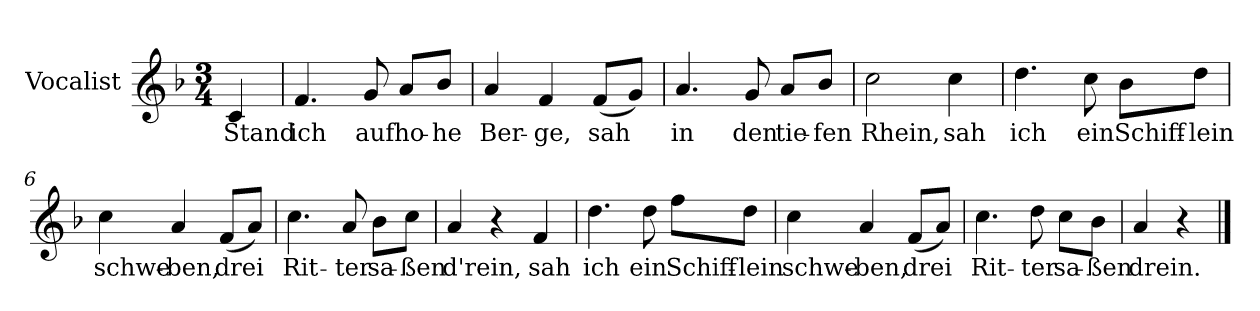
**kern	**text
*part1	*part1
*staff1	*staff1
*I"Vocalist	*
*k[b-]	*
*F:	*
*M3/4	*
=	=
4c	Stand
=1	=1
4.f	ich
8g	auf
8aL	ho-
8b-J	-he
=2	=2
4a	Ber-
4f	-ge,
(8fL	sah
8gJ)	.
=3	=3
4.a	in
8g	den
8aL	tie-
8b-J	-fen
=4	=4
2cc	Rhein,
4cc	sah
=5	=5
4.dd	ich
8cc	ein
8b-L	Schiff-
8ddJ	-lein
=6	=6
4cc	schwe-
4a	-ben,
(8fL	drei
8aJ)	.
=7	=7
4.cc	Rit-
8a	-ter
8b-L	sa-
8ccJ	-ßen
=8	=8
4a	d'rein,
4r	.
4f	sah
=9	=9
4.dd	ich
8dd	ein
8ffL	Schiff-
8ddJ	lein
=10	=10
4cc	schwe-
4a	-ben,
(8fL	drei
8aJ)	.
=11	=11
4.cc	Rit-
8dd	-ter
8ccL	sa-
8b-J	-ßen
=12	=12
4a	drein.
4r	.
==	==
*-	*-
